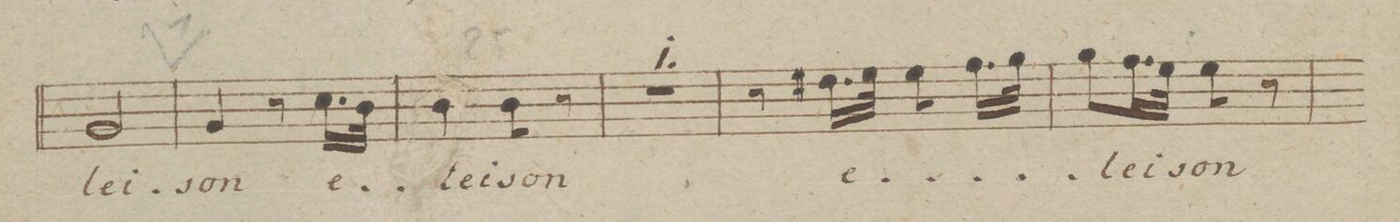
**kern	**text	**dynam
*I"Basso.	*	*
*clefF4	*	*
*k[b-e-]	*	*
*M2/4	*	*
2BB-/	-lei-	.
=23	=23	=23
4BB-/	-son	.
8r	.	.
16.E-\LL	e-	.
32D\JJk	.	.
=24	=24	=24
4D\	-lei-	.
8D\	-son	.
8r	.	.
=25	=25	=25
2r	.	.
=26	=26	=26
8r	.	.
16.F#X\LL	e-	.
32G\JJk	.	.
8G\	.	.
16.A\LL	.	.
32B-\JJk	.	.
=27	=27	=27
8B-\L	.	.
16.A\L	-lei-	.
32G\JJk	.	.
8G\	-son	.
8r	.	.
=28	=28	=28
*-	*-	*-
